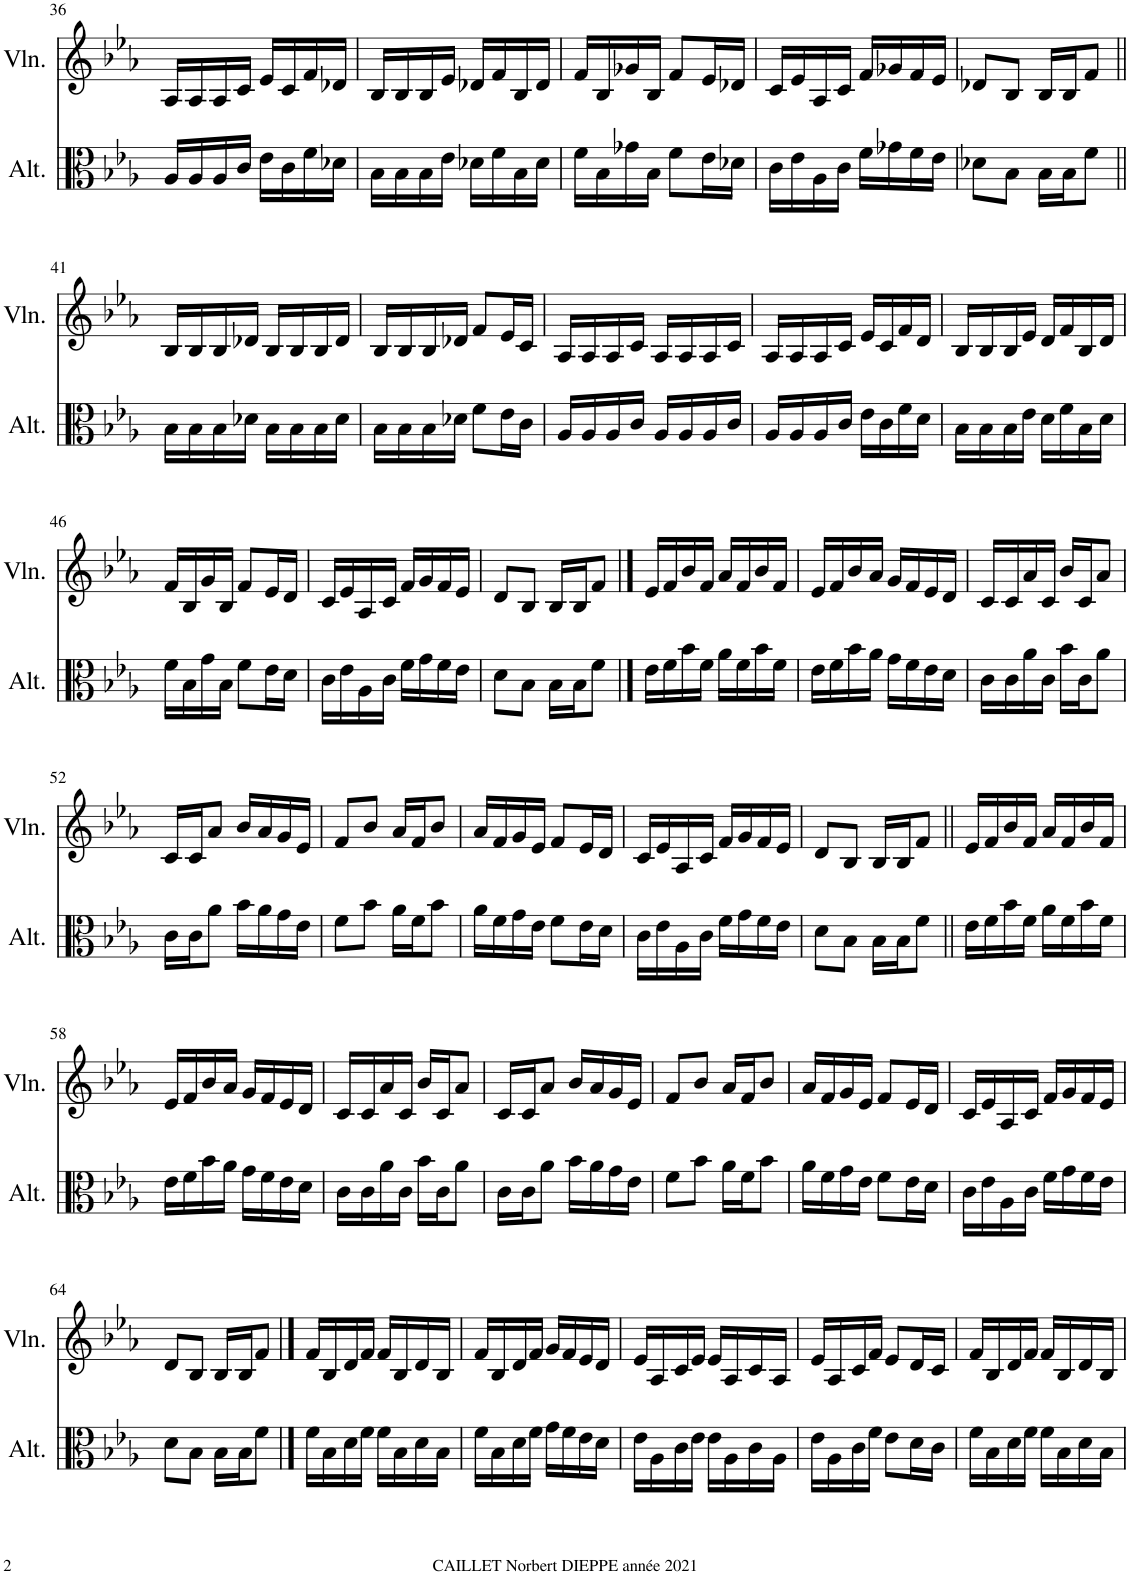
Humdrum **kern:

**kern	**kern
*part2	*part1
*staff2	*staff1
*I"Alto	*I"Violon
*I'Alt.	*I'Vln.
!!LO:PB:g=z
*clefC3	*clefG2
*k[b-e-a-]	*k[b-e-a-]
*M2/4	*M2/4
=36	=36
16A-/LL	16A-/LL
16A-/	16A-/
16A-/	16A-/
16c/JJ	16c/JJ
16e-\LL	16e-/LL
16c\	16c/
16f\	16f/
16d-X\JJ	16d-X/JJ
=37	=37
16B-\LL	16B-/LL
16B-\	16B-/
16B-\	16B-/
16e-\JJ	16e-/JJ
16d-X\LL	16d-X/LL
16f\	16f/
16B-\	16B-/
16d-\JJ	16d-/JJ
=38	=38
16f\LL	16f/LL
16B-\	16B-/
16g-X\	16g-X/
16B-\JJ	16B-/JJ
8f\L	8f/L
16e-\L	16e-/L
16d-X\JJ	16d-X/JJ
=39	=39
16c\LL	16c/LL
16e-\	16e-/
16A-\	16A-/
16c\JJ	16c/JJ
16f\LL	16f/LL
16g-X\	16g-X/
16f\	16f/
16e-\JJ	16e-/JJ
=40	=40
8d-X\L	8d-X/L
8B-\J	8B-/J
16B-\LL	16B-/LL
16B-\J	16B-/J
8f\J	8f/J
!!LO:LB:g=z
=41||	=41||
16B-\LL	16B-/LL
16B-\	16B-/
16B-\	16B-/
16d-X\JJ	16d-X/JJ
16B-\LL	16B-/LL
16B-\	16B-/
16B-\	16B-/
16d-\JJ	16d-/JJ
=42	=42
16B-\LL	16B-/LL
16B-\	16B-/
16B-\	16B-/
16d-X\JJ	16d-X/JJ
8f\L	8f/L
16e-\L	16e-/L
16c\JJ	16c/JJ
=43	=43
16A-/LL	16A-/LL
16A-/	16A-/
16A-/	16A-/
16c/JJ	16c/JJ
16A-/LL	16A-/LL
16A-/	16A-/
16A-/	16A-/
16c/JJ	16c/JJ
=44	=44
16A-/LL	16A-/LL
16A-/	16A-/
16A-/	16A-/
16c/JJ	16c/JJ
16e-\LL	16e-/LL
16c\	16c/
16f\	16f/
16d\JJ	16d/JJ
=45	=45
16B-\LL	16B-/LL
16B-\	16B-/
16B-\	16B-/
16e-\JJ	16e-/JJ
16d\LL	16d/LL
16f\	16f/
16B-\	16B-/
16d\JJ	16d/JJ
!!LO:LB:g=z
=46	=46
16f\LL	16f/LL
16B-\	16B-/
16g\	16g/
16B-\JJ	16B-/JJ
8f\L	8f/L
16e-\L	16e-/L
16d\JJ	16d/JJ
=47	=47
16c\LL	16c/LL
16e-\	16e-/
16A-\	16A-/
16c\JJ	16c/JJ
16f\LL	16f/LL
16g\	16g/
16f\	16f/
16e-\JJ	16e-/JJ
=48	=48
8d\L	8d/L
8B-\J	8B-/J
16B-\LL	16B-/LL
16B-\J	16B-/J
8f\J	8f/J
==49	==49
16e-\LL	16e-/LL
16f\	16f/
16b-\	16b-/
16f\JJ	16f/JJ
16a-\LL	16a-/LL
16f\	16f/
16b-\	16b-/
16f\JJ	16f/JJ
=50	=50
16e-\LL	16e-/LL
16f\	16f/
16b-\	16b-/
16a-\JJ	16a-/JJ
16g\LL	16g/LL
16f\	16f/
16e-\	16e-/
16d\JJ	16d/JJ
=51	=51
16c\LL	16c/LL
16c\	16c/
16a-\	16a-/
16c\JJ	16c/JJ
16b-\LL	16b-/LL
16c\J	16c/J
8a-\J	8a-/J
!!LO:LB:g=z
=52	=52
16c\LL	16c/LL
16c\J	16c/J
8a-\J	8a-/J
16b-\LL	16b-/LL
16a-\	16a-/
16g\	16g/
16e-\JJ	16e-/JJ
=53	=53
8f\L	8f/L
8b-\J	8b-/J
16a-\LL	16a-/LL
16f\J	16f/J
8b-\J	8b-/J
=54	=54
16a-\LL	16a-/LL
16f\	16f/
16g\	16g/
16e-\JJ	16e-/JJ
8f\L	8f/L
16e-\L	16e-/L
16d\JJ	16d/JJ
=55	=55
16c\LL	16c/LL
16e-\	16e-/
16A-\	16A-/
16c\JJ	16c/JJ
16f\LL	16f/LL
16g\	16g/
16f\	16f/
16e-\JJ	16e-/JJ
=56	=56
8d\L	8d/L
8B-\J	8B-/J
16B-\LL	16B-/LL
16B-\J	16B-/J
8f\J	8f/J
=57||	=57||
16e-\LL	16e-/LL
16f\	16f/
16b-\	16b-/
16f\JJ	16f/JJ
16a-\LL	16a-/LL
16f\	16f/
16b-\	16b-/
16f\JJ	16f/JJ
!!LO:LB:g=z
=58	=58
16e-\LL	16e-/LL
16f\	16f/
16b-\	16b-/
16a-\JJ	16a-/JJ
16g\LL	16g/LL
16f\	16f/
16e-\	16e-/
16d\JJ	16d/JJ
=59	=59
16c\LL	16c/LL
16c\	16c/
16a-\	16a-/
16c\JJ	16c/JJ
16b-\LL	16b-/LL
16c\J	16c/J
8a-\J	8a-/J
=60	=60
16c\LL	16c/LL
16c\J	16c/J
8a-\J	8a-/J
16b-\LL	16b-/LL
16a-\	16a-/
16g\	16g/
16e-\JJ	16e-/JJ
=61	=61
8f\L	8f/L
8b-\J	8b-/J
16a-\LL	16a-/LL
16f\J	16f/J
8b-\J	8b-/J
=62	=62
16a-\LL	16a-/LL
16f\	16f/
16g\	16g/
16e-\JJ	16e-/JJ
8f\L	8f/L
16e-\L	16e-/L
16d\JJ	16d/JJ
=63	=63
16c\LL	16c/LL
16e-\	16e-/
16A-\	16A-/
16c\JJ	16c/JJ
16f\LL	16f/LL
16g\	16g/
16f\	16f/
16e-\JJ	16e-/JJ
!!LO:LB:g=z
=64	=64
8d\L	8d/L
8B-\J	8B-/J
16B-\LL	16B-/LL
16B-\J	16B-/J
8f\J	8f/J
==65	==65
16f\LL	16f/LL
16B-\	16B-/
16d\	16d/
16f\JJ	16f/JJ
16f\LL	16f/LL
16B-\	16B-/
16d\	16d/
16B-\JJ	16B-/JJ
=66	=66
16f\LL	16f/LL
16B-\	16B-/
16d\	16d/
16f\JJ	16f/JJ
16g\LL	16g/LL
16f\	16f/
16e-\	16e-/
16d\JJ	16d/JJ
=67	=67
16e-\LL	16e-/LL
16A-\	16A-/
16c\	16c/
16e-\JJ	16e-/JJ
16e-\LL	16e-/LL
16A-\	16A-/
16c\	16c/
16A-\JJ	16A-/JJ
=68	=68
16e-\LL	16e-/LL
16A-\	16A-/
16c\	16c/
16f\JJ	16f/JJ
8e-\L	8e-/L
16d\L	16d/L
16c\JJ	16c/JJ
=69	=69
16f\LL	16f/LL
16B-\	16B-/
16d\	16d/
16f\JJ	16f/JJ
16f\LL	16f/LL
16B-\	16B-/
16d\	16d/
16B-\JJ	16B-/JJ
=	=
*-	*-
